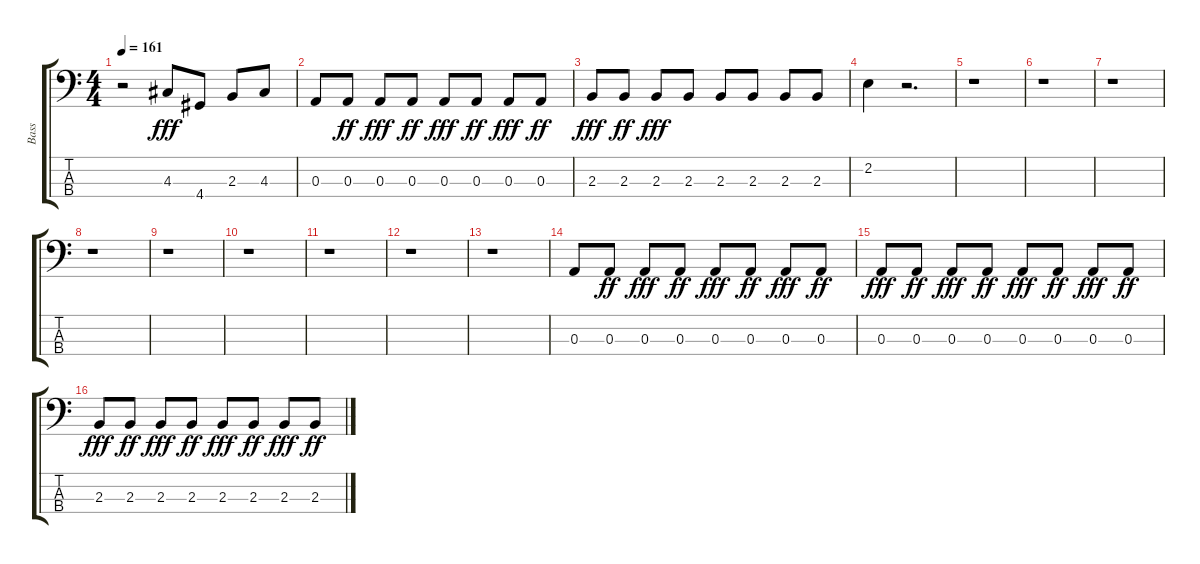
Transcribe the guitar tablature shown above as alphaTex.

\track ("Bass" "Bass") {instrument electricbasspick}
\staff {score tabs}
\tuning (G2 D2 A1 E1) {hide}
\ts (4 4)
\tempo 161
\clef f4
\ks c
r.2{dy fff} 4.3.8 4.4.8 2.3.8 4.3.8 |
0.3.8 0.3.8{dy ff} 0.3.8{dy fff} 0.3.8{dy ff} 0.3.8{dy fff} 0.3.8{dy ff} 0.3.8{dy fff} 0.3.8{dy ff} |
2.3.8{dy fff} 2.3.8{dy ff} 2.3.8{dy fff} 2.3.8 2.3.8 2.3.8 2.3.8 2.3.8 |
2.2.4 r.2{d} |
r.1 |
r.1 |
r.1 |
r.1 |
r.1 |
r.1 |
r.1 |
r.1 |
r.1 |
0.3.8 0.3.8{dy ff} 0.3.8{dy fff} 0.3.8{dy ff} 0.3.8{dy fff} 0.3.8{dy ff} 0.3.8{dy fff} 0.3.8{dy ff} |
0.3.8{dy fff} 0.3.8{dy ff} 0.3.8{dy fff} 0.3.8{dy ff} 0.3.8{dy fff} 0.3.8{dy ff} 0.3.8{dy fff} 0.3.8{dy ff} |
2.3.8{dy fff} 2.3.8{dy ff} 2.3.8{dy fff} 2.3.8{dy ff} 2.3.8{dy fff} 2.3.8{dy ff} 2.3.8{dy fff} 2.3.8{dy ff}
